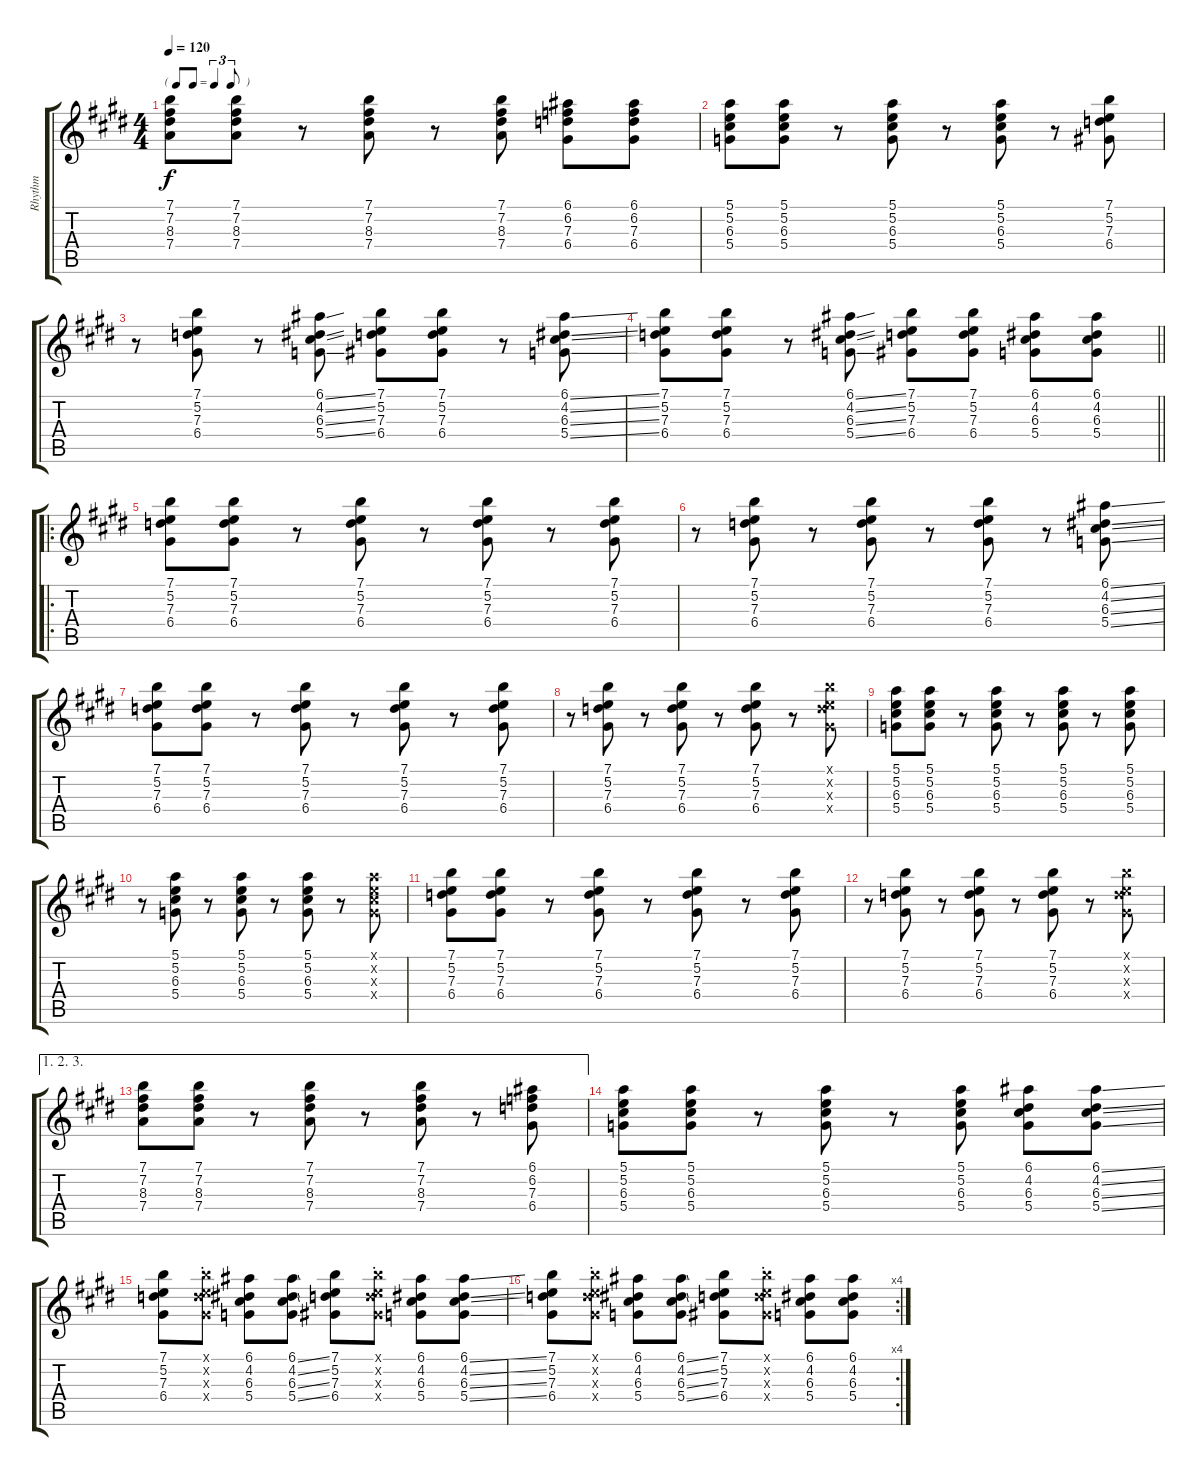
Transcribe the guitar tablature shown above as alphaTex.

\track ("Rhythm" "Rhythm") {instrument electricguitarclean}
\staff {score tabs}
\tuning (E4 B3 G3 D3 A2 E2) {hide}
\ts (4 4)
\tf triplet8th
\tempo 120
\clef g2
\ks e
(7.1 7.2 8.3 7.4).8{dy f} (7.1 7.2 8.3 7.4).8 r.8 (7.1 7.2 8.3 7.4).8 r.8 (7.1 7.2 8.3 7.4).8 (6.1 6.2 7.3 6.4).8 (6.1 6.2 7.3 6.4).8 |
\ks c#minor
(5.1 5.2 6.3 5.4).8 (5.1 5.2 6.3 5.4).8 r.8 (5.1 5.2 6.3 5.4).8 r.8 (5.1 5.2 6.3 5.4).8 r.8 (7.1 5.2 7.3 6.4).8 |
r.8 (7.1 5.2 7.3 6.4).8 r.8 (6.1{ss} 4.2{ss} 6.3{ss} 5.4{ss}).8 (7.1 5.2 7.3 6.4).8 (7.1 5.2 7.3 6.4).8 r.8 (6.1{ss} 4.2{ss} 6.3{ss} 5.4{ss}).8 |
\barLineRight lightlight
(7.1 5.2 7.3 6.4).8 (7.1 5.2 7.3 6.4).8 r.8 (6.1{ss} 4.2{ss} 6.3{ss} 5.4{ss}).8 (7.1 5.2 7.3 6.4).8 (7.1 5.2 7.3 6.4).8 (6.1 4.2 6.3 5.4).8 (6.1 4.2 6.3 5.4).8 |
\ro
\ks e
(7.1 5.2 7.3 6.4).8 (7.1 5.2 7.3 6.4).8 r.8 (7.1 5.2 7.3 6.4).8 r.8 (7.1 5.2 7.3 6.4).8 r.8 (7.1 5.2 7.3 6.4).8 |
\ks c#minor
r.8 (7.1 5.2 7.3 6.4).8 r.8 (7.1 5.2 7.3 6.4).8 r.8 (7.1 5.2 7.3 6.4).8 r.8 (6.1{ss} 4.2{ss} 6.3{ss} 5.4{ss}).8 |
(7.1 5.2 7.3 6.4).8 (7.1 5.2 7.3 6.4).8 r.8 (7.1 5.2 7.3 6.4).8 r.8 (7.1 5.2 7.3 6.4).8 r.8 (7.1 5.2 7.3 6.4).8 |
r.8 (7.1 5.2 7.3 6.4).8 r.8 (7.1 5.2 7.3 6.4).8 r.8 (7.1 5.2 7.3 6.4).8 r.8 (7.1{x} 5.2{x} 7.3{x} 6.4{x}).8 |
(5.1 5.2 6.3 5.4).8 (5.1 5.2 6.3 5.4).8 r.8 (5.1 5.2 6.3 5.4).8 r.8 (5.1 5.2 6.3 5.4).8 r.8 (5.1 5.2 6.3 5.4).8 |
r.8 (5.1 5.2 6.3 5.4).8 r.8 (5.1 5.2 6.3 5.4).8 r.8 (5.1 5.2 6.3 5.4).8 r.8 (5.1{x} 5.2{x} 6.3{x} 5.4{x}).8 |
(7.1 5.2 7.3 6.4).8 (7.1 5.2 7.3 6.4).8 r.8 (7.1 5.2 7.3 6.4).8 r.8 (7.1 5.2 7.3 6.4).8 r.8 (7.1 5.2 7.3 6.4).8 |
r.8 (7.1 5.2 7.3 6.4).8 r.8 (7.1 5.2 7.3 6.4).8 r.8 (7.1 5.2 7.3 6.4).8 r.8 (7.1{x} 5.2{x} 7.3{x} 6.4{x}).8 |
\ae (1 2 3)
(7.1 7.2 8.3 7.4).8 (7.1 7.2 8.3 7.4).8 r.8 (7.1 7.2 8.3 7.4).8 r.8 (7.1 7.2 8.3 7.4).8 r.8 (6.1 6.2 7.3 6.4).8 |
(5.1 5.2 6.3 5.4).8 (5.1 5.2 6.3 5.4).8 r.8 (5.1 5.2 6.3 5.4).8 r.8 (5.1 5.2 6.3 5.4).8 (6.1 4.2 6.3 5.4).8 (6.1{ss} 4.2{ss} 6.3{ss} 5.4{ss}).8 |
(7.1 5.2 7.3 6.4).8 (7.1{st x} 5.2{st x} 7.3{st x} 6.4{st x}).8 (6.1 4.2 6.3 5.4).8 (6.1{ss} 4.2{ss} 6.3{ss} 5.4{ss}).8 (7.1 5.2 7.3 6.4).8 (7.1{st x} 5.2{st x} 7.3{st x} 6.4{st x}).8 (6.1 4.2 6.3 5.4).8 (6.1{ss} 4.2{ss} 6.3{ss} 5.4{ss}).8 |
\rc 4
(7.1 5.2 7.3 6.4).8 (7.1{st x} 5.2{st x} 7.3{st x} 6.4{st x}).8 (6.1 4.2 6.3 5.4).8 (6.1{ss} 4.2{ss} 6.3{ss} 5.4{ss}).8 (7.1 5.2 7.3 6.4).8 (7.1{st x} 5.2{st x} 7.3{st x} 6.4{st x}).8 (6.1 4.2 6.3 5.4).8 (6.1 4.2 6.3 5.4).8
